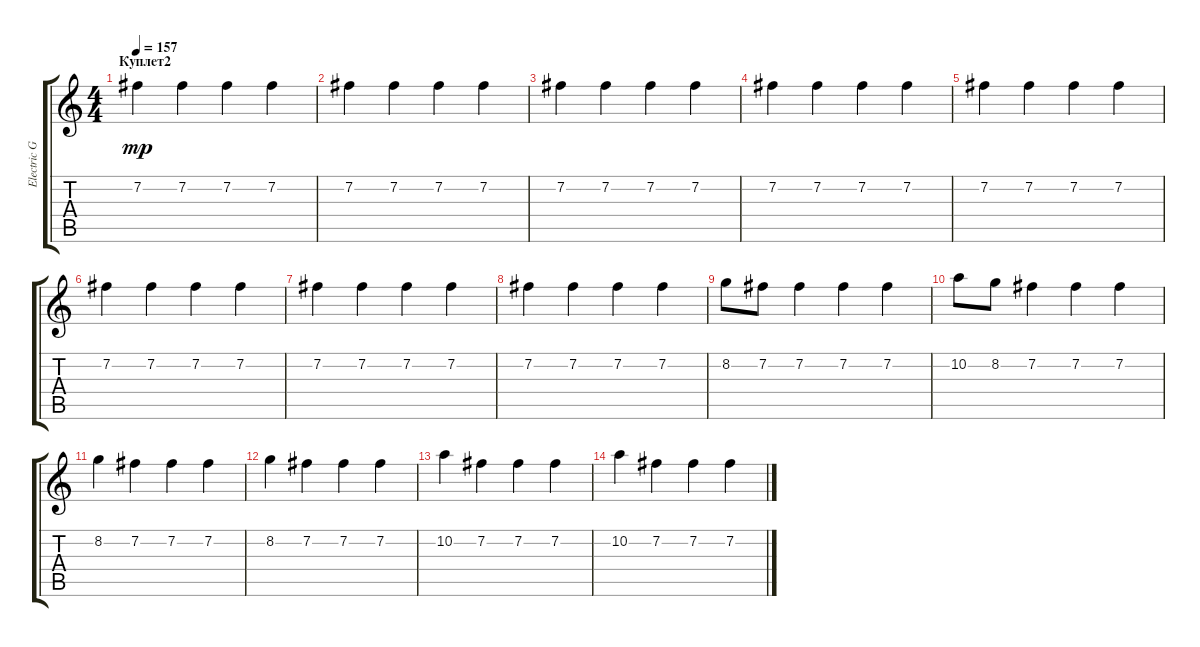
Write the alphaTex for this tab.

\track ("Electric Guitar" "Electric G") {instrument electricguitarclean}
\staff {score tabs}
\tuning (E4 B3 G3 D3 A2 D2) {hide}
\ts (4 4)
\section ("" "Куплет2")
\tempo 157
\clef g2
\ks c
7.2.4{dy mp} 7.2.4 7.2.4 7.2.4 |
7.2.4 7.2.4 7.2.4 7.2.4 |
7.2.4 7.2.4 7.2.4 7.2.4 |
7.2.4 7.2.4 7.2.4 7.2.4 |
7.2.4 7.2.4 7.2.4 7.2.4 |
7.2.4 7.2.4 7.2.4 7.2.4 |
7.2.4 7.2.4 7.2.4 7.2.4 |
7.2.4 7.2.4 7.2.4 7.2.4 |
8.2.8 7.2.8 7.2.4 7.2.4 7.2.4 |
10.2.8 8.2.8 7.2.4 7.2.4 7.2.4 |
8.2.4 7.2.4 7.2.4 7.2.4 |
8.2.4 7.2.4 7.2.4 7.2.4 |
10.2.4 7.2.4 7.2.4 7.2.4 |
10.2.4 7.2.4 7.2.4 7.2.4
